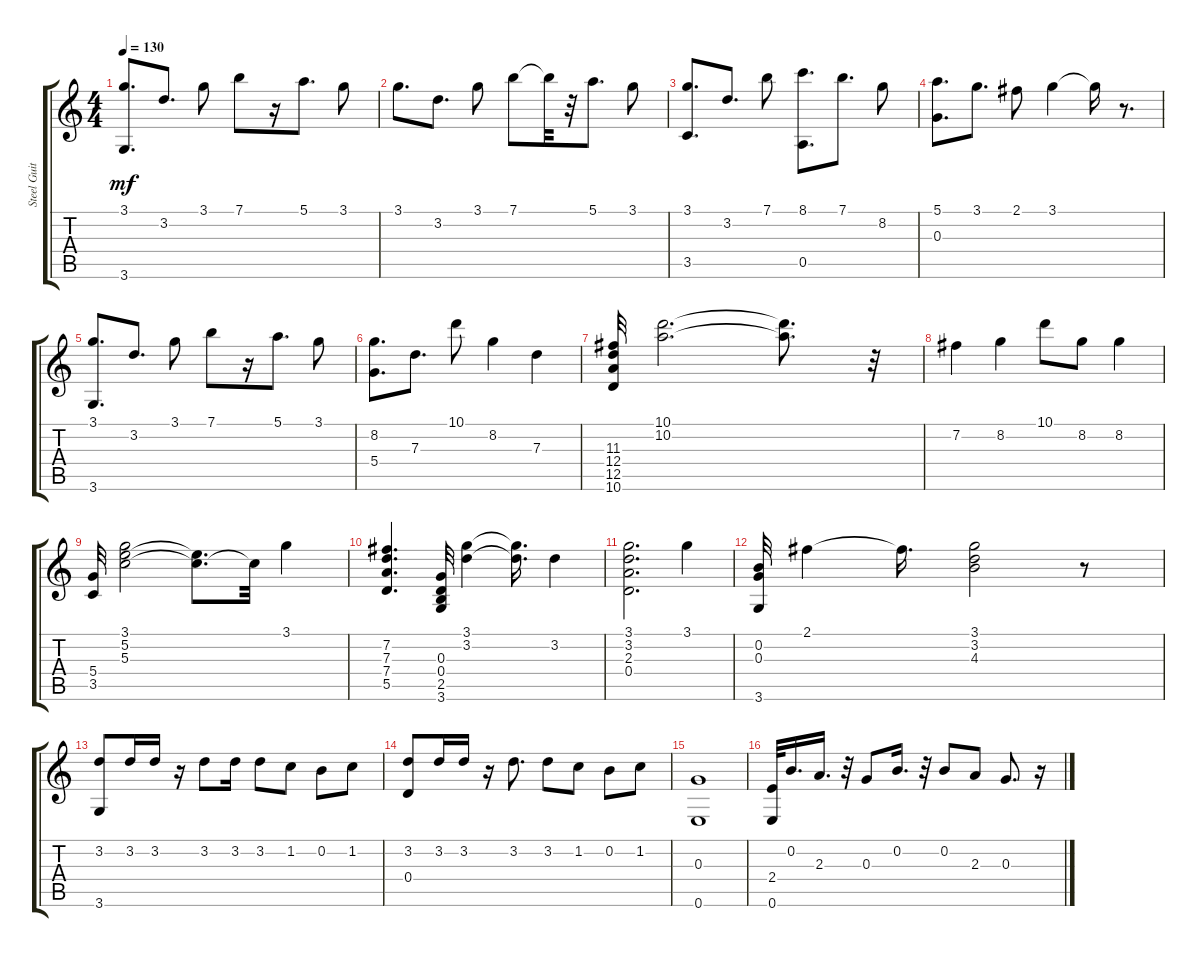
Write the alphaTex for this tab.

\track ("Steel Guitar" "Steel Guit") {instrument acousticguitarsteel}
\staff {score tabs}
\tuning (E4 B3 G3 D3 A2 E2) {hide}
\ts (4 4)
\tempo 130
\clef g2
\ks c
(3.1 3.6).8{d dy mf instrument acousticguitarsteel} 3.2.8{d} 3.1.8 7.1.8 r.16 5.1.8{d} 3.1.8 |
3.1.8{d} 3.2.8{d} 3.1.8 7.1.8 7.1{t}.32 r.32 5.1.8{d} 3.1.8 |
(3.1 3.5).8{d} 3.2.8{d} 7.1.8 (8.1 0.5).8{d} 7.1.8{d} 8.2.8 |
(5.1 0.3).8{d} 3.1.8{d} 2.1.8 3.1.4 3.1{t}.16 r.8{d} |
(3.1 3.6).8{d} 3.2.8{d} 3.1.8 7.1.8 r.16 5.1.8{d} 3.1.8 |
(8.2 5.4).8{d} 7.3.8{d} 10.1.8 8.2.4 7.3.4 |
(11.3 12.4 12.5 10.6).32 (10.1 10.2).2{d} (10.1{t} 10.2{t}).8{d} r.32 |
7.2.4 8.2.4 10.1.8 8.2.8 8.2.4 |
(5.4 3.5).32 (3.1 5.2 5.3).2 (5.2{t} 5.3{t}).8{d} 5.3{t}.32 3.1.4 |
(7.2 7.3 7.4 5.5).4{d} (0.3 0.4 2.5 3.6).32 (3.1 3.2).4 (3.1{t} 3.2{t}).16{d} 3.2.4 |
(3.1 3.2 2.3 0.4).2{d} 3.1.4 |
(0.2 0.3 3.6).32 2.1.4 2.1{t}.16{d} (3.1 3.2 4.3).2 r.8 |
(3.2 3.6).8 3.2.16 3.2.16 r.16 3.2.8 3.2.16 3.2.8 1.2.8 0.2.8 1.2.8 |
(3.2 0.4).8 3.2.16 3.2.16 r.16 3.2.8{d} 3.2.8 1.2.8 0.2.8 1.2.8 |
(0.3 0.6).1 |
(2.4 0.6).32 0.2.16{d} 2.3.16{d} r.32 0.3.8 0.2.16{d} r.32 0.2.8 2.3.8 0.3.8{d} r.16
